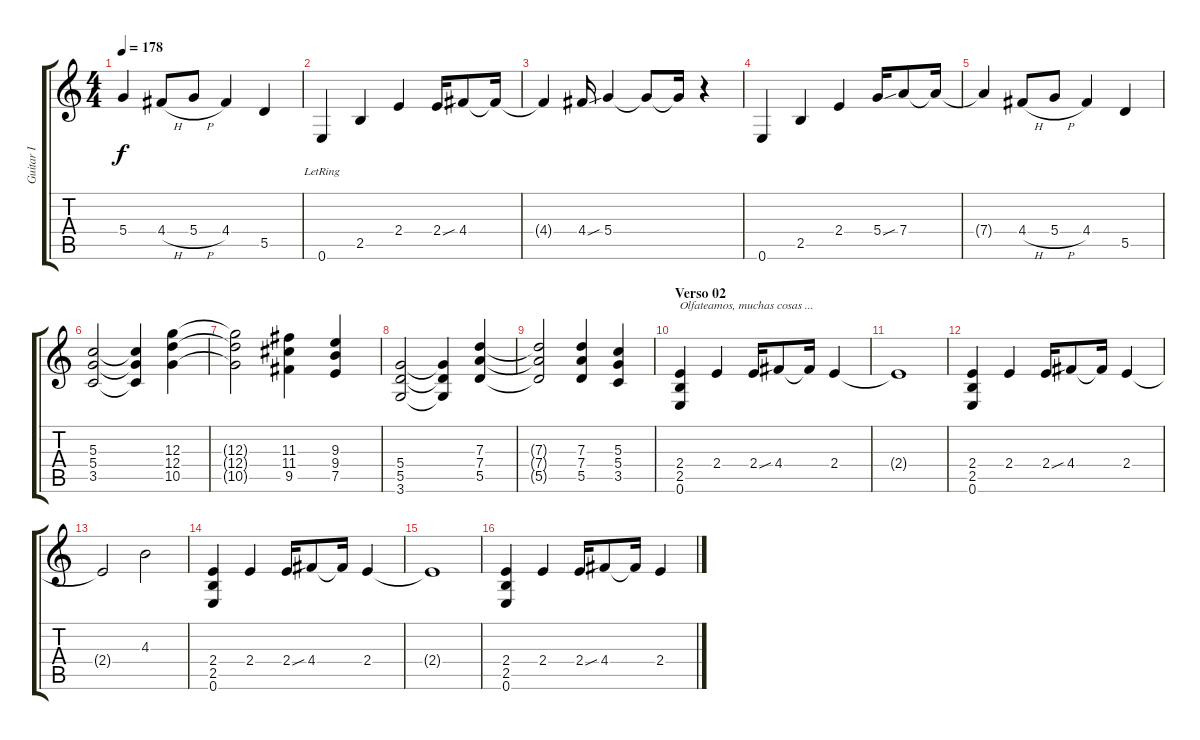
\track ("Guitar I" "Guitar I") {instrument distortionguitar}
\staff {score tabs}
\tuning (E4 B3 G3 D3 A2 E2) {hide}
\ts (4 4)
\tempo 178
\clef g2
\ks c
5.4{t}.4{dy f} 4.4{h}.8 5.4{h}.8 4.4.4 5.5.4 |
0.6{lr}.4 2.5.4 2.4.4 2.4{sou}.16 4.4.8 4.4{t}.16 |
4.4{t}.4 4.4{sou}.16 5.4.4 5.4{t}.8 5.4{t}.16 r.4 |
0.6.4 2.5.4 2.4.4 5.4{sou}.16 7.4.8 7.4{t}.16 |
7.4{t}.4 4.4{h}.8 5.4{h}.8 4.4.4 5.5.4 |
(5.3 5.4 3.5).2 (5.3{t} 5.4{t} 3.5{t}).4 (12.3 12.4 10.5).4 |
(12.3{t} 12.4{t} 10.5{t}).2 (11.3 11.4 9.5).4 (9.3 9.4 7.5).4 |
(5.4 5.5 3.6).2 (5.4{t} 5.5{t} 3.6{t}).4 (7.3 7.4 5.5).4 |
(7.3{t} 7.4{t} 5.5{t}).2 (7.3 7.4 5.5).4 (5.3 5.4 3.5).4 |
\section ("" "Verso 02")
(2.4 2.5 0.6).4{txt "Olfateamos, muchas cosas ..."} 2.4.4 2.4{sou}.16 4.4.8 4.4{t}.16 2.4.4 |
2.4{t}.1 |
(2.4 2.5 0.6).4 2.4.4 2.4{sou}.16 4.4.8 4.4{t}.16 2.4.4 |
2.4{t}.2 4.3.2 |
(2.4 2.5 0.6).4 2.4.4 2.4{sou}.16 4.4.8 4.4{t}.16 2.4.4 |
2.4{t}.1 |
(2.4 2.5 0.6).4 2.4.4 2.4{sou}.16 4.4.8 4.4{t}.16 2.4.4
